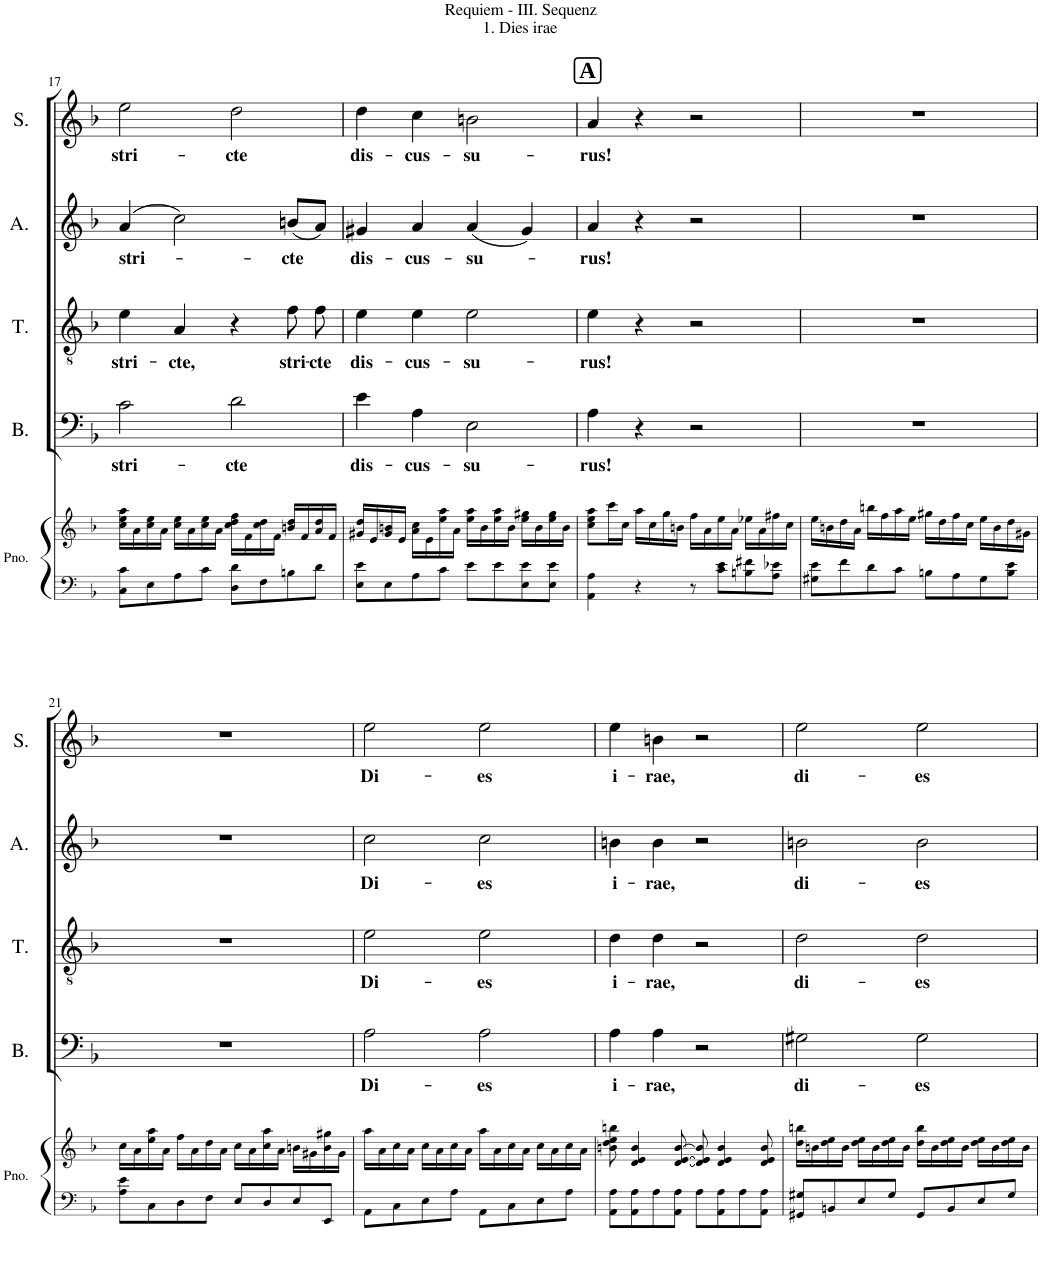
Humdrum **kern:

**kern	**kern	**kern	**text	**kern	**text	**kern	**text	**kern	**text
*part5	*part5	*part4	*part4	*part3	*part3	*part2	*part2	*part1	*part1
*staff6	*staff5	*staff4	*staff4	*staff3	*staff3	*staff2	*staff2	*staff1	*staff1
*I"Piano	*	*I"Bass	*	*I"Tenor	*	*I"Alto	*	*I"Soprano	*
*I'Pno.	*	*I'B.	*	*I'T.	*	*I'A.	*	*I'S.	*
!!LO:PB:g=z
*clefF4	*clefG2	*clefF4	*	*clefGv2	*	*clefG2	*	*clefG2	*
*k[b-]	*k[b-]	*k[b-]	*	*k[b-]	*	*k[b-]	*	*k[b-]	*
*M4/4	*M4/4	*M4/4	*	*M4/4	*	*M4/4	*	*M4/4	*
*met(c)	*met(c)	*met(c)	*	*met(c)	*	*met(c)	*	*met(c)	*
=17	=17	=17	=17	=17	=17	=17	=17	=17	=17
!	!	!	!LO:LY:b	!	!LO:LY:b	!	!LO:LY:b	!	!LO:LY:b
8C\ 8c\L	16cc\ 16ee\ 16aa\LL	2c\	stri-	4e\	stri-	(4a/	stri-	2ee\	stri-
.	16a\	.	.	.	.	.	.	.	.
8E\	16cc\ 16ee\	.	.	.	.	.	.	.	.
.	16a\JJ	.	.	.	.	.	.	.	.
!	!	!	!	!	!LO:LY:b	!	!	!	!
8A\	16cc\ 16ee\LL	.	.	4A/	-cte,	2cc\)	.	.	.
.	16a\	.	.	.	.	.	.	.	.
8c\J	16cc\ 16ee\	.	.	.	.	.	.	.	.
.	16a\JJ	.	.	.	.	.	.	.	.
!	!	!	!LO:LY:b	!	!	!	!	!	!LO:LY:b
8D\ 8d\L	16cc\ 16dd\ 16ff\LL	2d\	-cte	4r	.	.	.	2dd\	-cte
.	16f\	.	.	.	.	.	.	.	.
8F\	16cc\ 16dd\	.	.	.	.	.	.	.	.
.	16f\JJ	.	.	.	.	.	.	.	.
!	!	!	!	!	!LO:LY:b	!	!LO:LY:b	!	!
8Bn\	16bn/ 16dd/LL	.	.	8f\L	stri-	(8bn/L	-cte	.	.
.	16f/	.	.	.	.	.	.	.	.
!	!	!	!	!	!LO:LY:b	!	!	!	!
8d\J	16a/ 16dd/	.	.	8f\J	-cte	8a/J)	.	.	.
.	16f/JJ	.	.	.	.	.	.	.	.
=18	=18	=18	=18	=18	=18	=18	=18	=18	=18
!	!	!	!LO:LY:b	!	!LO:LY:b	!	!LO:LY:b	!	!LO:LY:b
8E\ 8e\L	16g#X/ 16dd/LL	4e\	dis-	4e\	dis-	4g#X/	dis-	4dd\	dis-
.	16e/	.	.	.	.	.	.	.	.
8E\	16g#/ 16bn/	.	.	.	.	.	.	.	.
.	16e/JJ	.	.	.	.	.	.	.	.
!	!	!	!LO:LY:b	!	!LO:LY:b	!	!LO:LY:b	!	!LO:LY:b
8A\	16a\ 16cc\LL	4A\	-cus-	4e\	-cus-	4a/	-cus-	4cc\	-cus-
.	16e\	.	.	.	.	.	.	.	.
8c\J	16ee\ 16aa\	.	.	.	.	.	.	.	.
.	16a\JJ	.	.	.	.	.	.	.	.
!	!	!	!LO:LY:b	!	!LO:LY:b	!	!LO:LY:b	!	!LO:LY:b
8e\L	16ee\ 16aa\LL	2E\	-su-	2e\	-su-	(4a/	-su-	2bn\	-su-
.	16b\	.	.	.	.	.	.	.	.
8e\	16ee\ 16aa\	.	.	.	.	.	.	.	.
.	16b\JJ	.	.	.	.	.	.	.	.
8E\ 8e\	16ee\ 16gg#X\LL	.	.	.	.	4g#/)	.	.	.
.	16b\	.	.	.	.	.	.	.	.
8E\ 8e\J	16ee\ 16gg#\	.	.	.	.	.	.	.	.
.	16b\JJ	.	.	.	.	.	.	.	.
=19	=19	=19	=19	=19	=19	=19	=19	=19	=19
!	!	!	!	!	!	!	!	!LO:TX:a:B:t=A	!
!	!	!	!LO:LY:b	!	!LO:LY:b	!	!LO:LY:b	!	!LO:LY:b
4AA\ 4A\	8cc\ 8ee\ 8aa\L	4A\	-rus!	4e\	-rus!	4a/	-rus!	4a/	-rus!
.	16ccc\L	.	.	.	.	.	.	.	.
.	16cc\JJ	.	.	.	.	.	.	.	.
4r	16aa\LL	4r	.	4r	.	4r	.	4r	.
.	16cc\	.	.	.	.	.	.	.	.
.	16gg\	.	.	.	.	.	.	.	.
.	16bn\JJ	.	.	.	.	.	.	.	.
8r	16ff\LL	2r	.	2r	.	2r	.	2r	.
.	16a\	.	.	.	.	.	.	.	.
8c\ 8e\L	16ee\	.	.	.	.	.	.	.	.
.	16a\JJ	.	.	.	.	.	.	.	.
8Bn\ 8f#X\	16ee-X\LL	.	.	.	.	.	.	.	.
.	16a\	.	.	.	.	.	.	.	.
8A\ 8e-X\J	16ff#X\	.	.	.	.	.	.	.	.
.	16cc\JJ	.	.	.	.	.	.	.	.
=20	=20	=20	=20	=20	=20	=20	=20	=20	=20
8G#X\ 8e\L	16ee\LL	1r	.	1r	.	1r	.	1r	.
.	16bn\	.	.	.	.	.	.	.	.
8f\	16dd\	.	.	.	.	.	.	.	.
.	16a\JJ	.	.	.	.	.	.	.	.
8d\	16bbn\LL	.	.	.	.	.	.	.	.
.	16ff\	.	.	.	.	.	.	.	.
8c\J	16aa\	.	.	.	.	.	.	.	.
.	16ee\JJ	.	.	.	.	.	.	.	.
8Bn\L	16gg#X\LL	.	.	.	.	.	.	.	.
.	16dd\	.	.	.	.	.	.	.	.
8A\	16ff\	.	.	.	.	.	.	.	.
.	16cc\JJ	.	.	.	.	.	.	.	.
8G#\	16ee\LL	.	.	.	.	.	.	.	.
.	16b\	.	.	.	.	.	.	.	.
8B\ 8e\J	16dd\	.	.	.	.	.	.	.	.
.	16g#X\JJ	.	.	.	.	.	.	.	.
!!LO:LB:g=z
=21	=21	=21	=21	=21	=21	=21	=21	=21	=21
8A\ 8e\L	16cc\LL	1r	.	1r	.	1r	.	1r	.
.	16a\	.	.	.	.	.	.	.	.
8C\	16ee\ 16aa\	.	.	.	.	.	.	.	.
.	16a\JJ	.	.	.	.	.	.	.	.
8D\	16ff\LL	.	.	.	.	.	.	.	.
.	16a\	.	.	.	.	.	.	.	.
8F\J	16dd\	.	.	.	.	.	.	.	.
.	16a\JJ	.	.	.	.	.	.	.	.
8E/L	16cc\LL	.	.	.	.	.	.	.	.
.	16a\	.	.	.	.	.	.	.	.
8D/	16cc\ 16aa\	.	.	.	.	.	.	.	.
.	16a\JJ	.	.	.	.	.	.	.	.
8E/	16bn\LL	.	.	.	.	.	.	.	.
.	16g#X\	.	.	.	.	.	.	.	.
8EE/J	16b\ 16gg#X\	.	.	.	.	.	.	.	.
.	16g#\JJ	.	.	.	.	.	.	.	.
=22	=22	=22	=22	=22	=22	=22	=22	=22	=22
!	!	!	!LO:LY:b	!	!LO:LY:b	!	!LO:LY:b	!	!LO:LY:b
8AA\L	16aa\LL	2A\	Di-	2e\	Di-	2cc\	Di-	2ee\	Di-
.	16a\	.	.	.	.	.	.	.	.
8C\	16cc\	.	.	.	.	.	.	.	.
.	16a\JJ	.	.	.	.	.	.	.	.
8E\	16cc\LL	.	.	.	.	.	.	.	.
.	16a\	.	.	.	.	.	.	.	.
8A\J	16cc\	.	.	.	.	.	.	.	.
.	16a\JJ	.	.	.	.	.	.	.	.
!	!	!	!LO:LY:b	!	!LO:LY:b	!	!LO:LY:b	!	!LO:LY:b
8AA\L	16aa\LL	2A\	-es	2e\	-es	2cc\	-es	2ee\	-es
.	16a\	.	.	.	.	.	.	.	.
8C\	16cc\	.	.	.	.	.	.	.	.
.	16a\JJ	.	.	.	.	.	.	.	.
8E\	16cc\LL	.	.	.	.	.	.	.	.
.	16a\	.	.	.	.	.	.	.	.
8A\J	16cc\	.	.	.	.	.	.	.	.
.	16a\JJ	.	.	.	.	.	.	.	.
=23	=23	=23	=23	=23	=23	=23	=23	=23	=23
!	!	!	!LO:LY:b	!	!LO:LY:b	!	!LO:LY:b	!	!LO:LY:b
8AA\ 8A\L	8bn\ 8dd\ 8ee\ 8bbn\	4A\	i-	4d\	i-	4bn\	i-	4ee\	i-
8AA\ 8A\	4d/ 4e/ 4b/	.	.	.	.	.	.	.	.
!	!	!	!LO:LY:b	!	!LO:LY:b	!	!LO:LY:b	!	!LO:LY:b
8A\	.	4A\	-rae,	4d\	-rae,	4b\	-rae,	4bn\	-rae,
8AA\ 8A\J	[8d/ [8e/ [8b/	.	.	.	.	.	.	.	.
8A\L	8d/] 8e/] 8b/]	2r	.	2r	.	2r	.	2r	.
8AA\ 8A\	4d/ 4e/ 4b/	.	.	.	.	.	.	.	.
8A\	.	.	.	.	.	.	.	.	.
8AA\ 8A\J	8d/ 8e/ 8b/	.	.	.	.	.	.	.	.
=24	=24	=24	=24	=24	=24	=24	=24	=24	=24
!	!	!	!LO:LY:b	!	!LO:LY:b	!	!LO:LY:b	!	!LO:LY:b
8GG#X/ 8G#X/L	16dd\ 16bbn\LL	2G#X\	di-	2d\	di-	2bn\	di-	2ee\	di-
.	16bn\	.	.	.	.	.	.	.	.
8BBn/	16dd\ 16ee\	.	.	.	.	.	.	.	.
.	16b\JJ	.	.	.	.	.	.	.	.
8E/	16dd\ 16ee\LL	.	.	.	.	.	.	.	.
.	16b\	.	.	.	.	.	.	.	.
8G#/J	16dd\ 16ee\	.	.	.	.	.	.	.	.
.	16b\JJ	.	.	.	.	.	.	.	.
!	!	!	!LO:LY:b	!	!LO:LY:b	!	!LO:LY:b	!	!LO:LY:b
8GG#/L	16dd\ 16bb\LL	2G#\	-es	2d\	-es	2b\	-es	2ee\	-es
.	16b\	.	.	.	.	.	.	.	.
8BB/	16dd\ 16ee\	.	.	.	.	.	.	.	.
.	16b\JJ	.	.	.	.	.	.	.	.
8E/	16dd\ 16ee\LL	.	.	.	.	.	.	.	.
.	16b\	.	.	.	.	.	.	.	.
8G#/J	16dd\ 16ee\	.	.	.	.	.	.	.	.
.	16b\JJ	.	.	.	.	.	.	.	.
=	=	=	=	=	=	=	=	=	=
*-	*-	*-	*-	*-	*-	*-	*-	*-	*-
